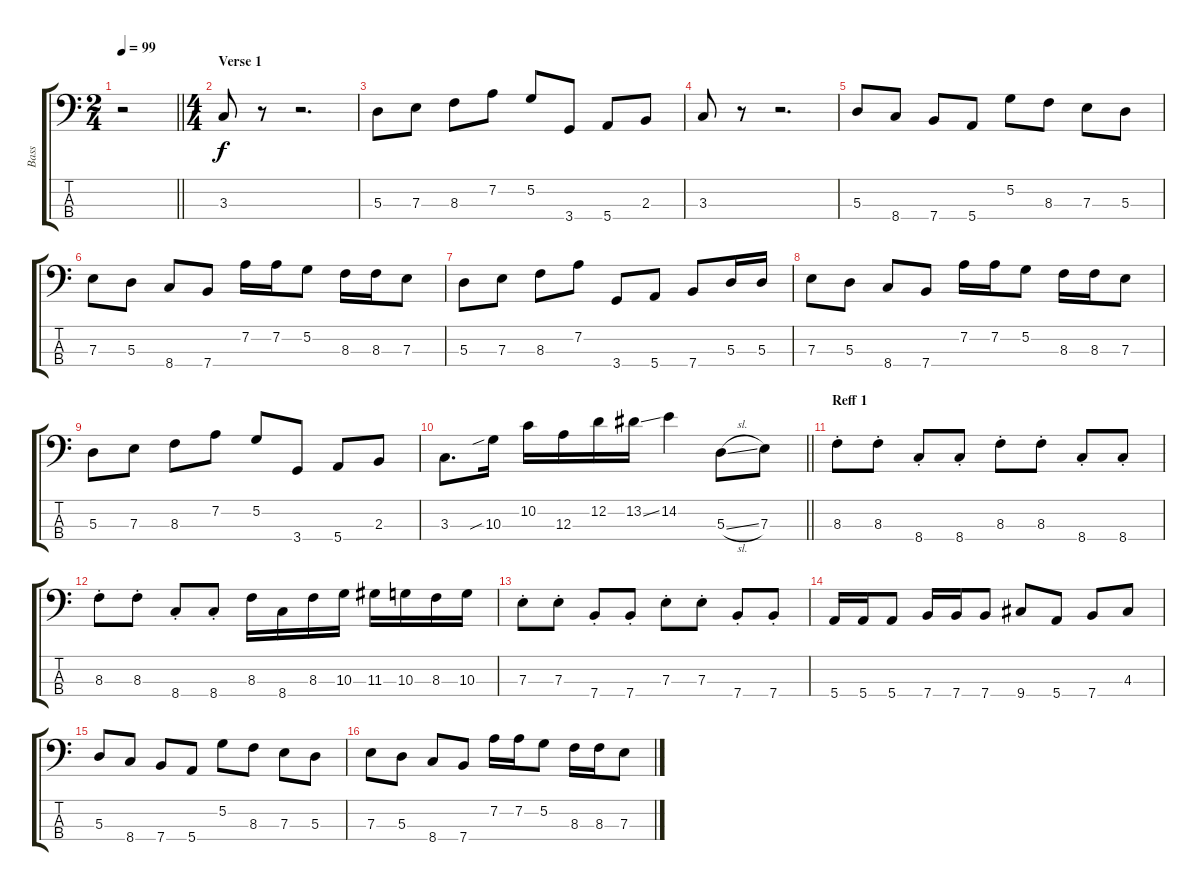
\track ("Bass" "Bass") {instrument electricbassfinger}
\staff {score tabs}
\tuning (G2 D2 A1 E1) {hide}
\ts (2 4)
\tempo 99
\clef f4
\barLineRight lightlight
\ks c
r.2{dy f instrument electricbassfinger} |
\ts (4 4)
\section ("" "Verse 1")
3.3.8 r.8 r.2{d} |
5.3.8 7.3.8 8.3.8 7.2.8 5.2.8 3.4.8 5.4.8 2.3.8 |
3.3.8 r.8 r.2{d} |
5.3.8 8.4.8 7.4.8 5.4.8 5.2.8 8.3.8 7.3.8 5.3.8 |
7.3.8 5.3.8 8.4.8 7.4.8 7.2.16 7.2.16 5.2.8 8.3.16 8.3.16 7.3.8 |
5.3.8 7.3.8 8.3.8 7.2.8 3.4.8 5.4.8 7.4.8 5.3.16 5.3.16 |
7.3.8 5.3.8 8.4.8 7.4.8 7.2.16 7.2.16 5.2.8 8.3.16 8.3.16 7.3.8 |
5.3.8 7.3.8 8.3.8 7.2.8 5.2.8 3.4.8 5.4.8 2.3.8 |
\barLineRight lightlight
3.3.8{d} 10.3{sib}.16 10.2.16 12.3.16 12.2.16 13.2{ss}.16 14.2.4 5.3{sl}.8 7.3.8 |
\section ("" "Reff 1")
8.3{st}.8 8.3{st}.8 8.4{st}.8 8.4{st}.8 8.3{st}.8 8.3{st}.8 8.4{st}.8 8.4{st}.8 |
8.3{st}.8 8.3{st}.8 8.4{st}.8 8.4{st}.8 8.3.16 8.4.16 8.3.16 10.3.16 11.3.16 10.3.16 8.3.16 10.3.16 |
7.3{st}.8 7.3{st}.8 7.4{st}.8 7.4{st}.8 7.3{st}.8 7.3{st}.8 7.4{st}.8 7.4{st}.8 |
5.4.16 5.4.16 5.4.8 7.4.16 7.4.16 7.4.8 9.4.8 5.4.8 7.4.8 4.3.8 |
5.3.8 8.4.8 7.4.8 5.4.8 5.2.8 8.3.8 7.3.8 5.3.8 |
7.3.8 5.3.8 8.4.8 7.4.8 7.2.16 7.2.16 5.2.8 8.3.16 8.3.16 7.3.8
